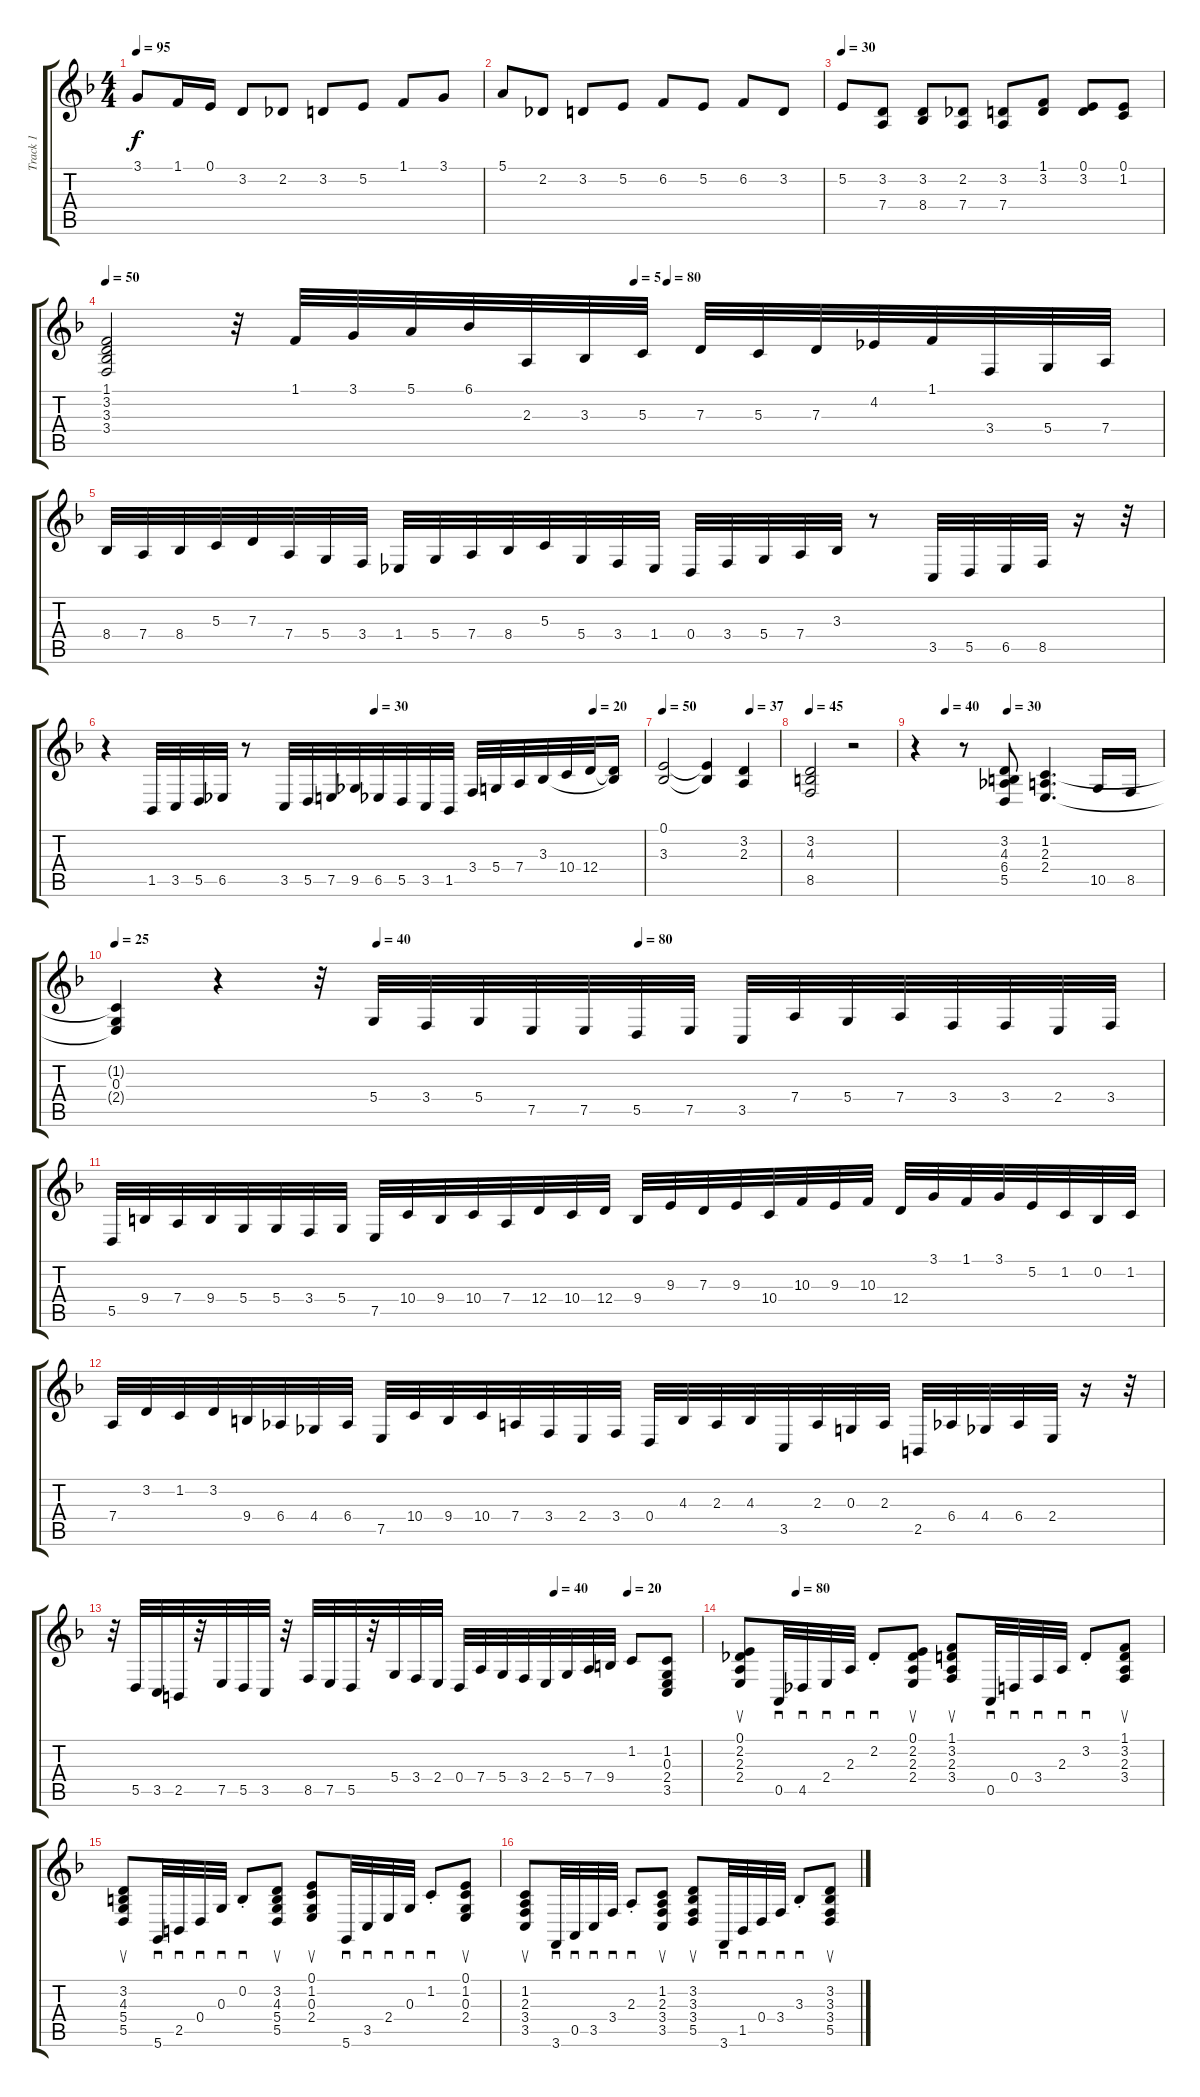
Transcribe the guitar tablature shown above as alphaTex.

\track ("Track 1" "Track 1") {instrument churchorgan}
\staff {score tabs}
\tuning (E4 B3 G3 D3 A2 D2) {hide}
\ts (4 4)
\tempo 95
\clef g2
\ks dminor
3.1.8{dy f} 1.1.16 0.1.16 3.2.8 2.2.8 3.2.8 5.2.8 1.1.8 3.1.8 |
5.1.8 2.2.8 3.2.8 5.2.8 6.2.8 5.2.8 6.2.8 3.2.8 |
\tempo 30
5.2.8 (3.2 7.4).8 (3.2 8.4).8 (2.2 7.4).8 (3.2 7.4).8 (1.1 3.2).8 (0.1 3.2).8 (0.1 1.2).8 |
\tempo 50
\tempo (5 0.5)
\tempo (80 0.53125)
(1.1 3.2 3.3 3.4).2 r.32 1.1.32 3.1.32 5.1.32 6.1.32 2.3.32 3.3.32 5.3.32 7.3.32 5.3.32 7.3.32 4.2.32 1.1.32 3.4.32 5.4.32 7.4.32 |
8.4.32 7.4.32 8.4.32 5.3.32 7.3.32 7.4.32 5.4.32 3.4.32 1.4.32 5.4.32 7.4.32 8.4.32 5.3.32 5.4.32 3.4.32 1.4.32 0.4.32 3.4.32 5.4.32 7.4.32 3.3.32 r.8 3.5.32 5.5.32 6.5.32 8.5.32 r.16 r.32 |
\tempo (30 0.5)
\tempo (20 0.90625)
r.4 1.5.32 3.5.32 5.5.32 6.5.32 r.8 3.5.32 5.5.32 7.5.32 9.5.32 6.5.32 5.5.32 3.5.32 1.5.32 3.4.32 5.4.32 7.4.32 3.3.32 10.4.32 12.4.32 (3.3{t} 12.4{t}).16 |
\tempo 50
\tempo (37 0.75)
(0.1 3.3).2 (0.1{t} 3.3{t}).4 (3.2 2.3).4 |
\tempo 45
(3.2 4.3 8.5).2 r.2 |
\tempo (30 0.375)
\tempo (40 0.125)
r.4 r.8 (3.2 4.3 6.4 5.5).8 (1.2 2.3 2.4).4{d} 10.5.16 8.5.16 |
\tempo 25
\tempo (40 0.25)
\tempo (80 0.5)
(1.2{t} 0.3 2.4{t}).4 r.4 r.32 5.4.32 3.4.32 5.4.32 7.5.32 7.5.32 5.5.32 7.5.32 3.5.32 7.4.32 5.4.32 7.4.32 3.4.32 3.4.32 2.4.32 3.4.32 |
5.5.32 9.4.32 7.4.32 9.4.32 5.4.32 5.4.32 3.4.32 5.4.32 7.5.32 10.4.32 9.4.32 10.4.32 7.4.32 12.4.32 10.4.32 12.4.32 9.4.32 9.3.32 7.3.32 9.3.32 10.4.32 10.3.32 9.3.32 10.3.32 12.4.32 3.1.32 1.1.32 3.1.32 5.2.32 1.2.32 0.2.32 1.2.32 |
7.4.32 3.2.32 1.2.32 3.2.32 9.4.32 6.4.32 4.4.32 6.4.32 7.5.32 10.4.32 9.4.32 10.4.32 7.4.32 3.4.32 2.4.32 3.4.32 0.4.32 4.3.32 2.3.32 4.3.32 3.5.32 2.3.32 0.3.32 2.3.32 2.5.32 6.4.32 4.4.32 6.4.32 2.4.32 r.16 r.32 |
\tempo (40 0.75)
\tempo (20 0.875)
r.32 5.5.32 3.5.32 2.5.32 r.32 7.5.32 5.5.32 3.5.32 r.32 8.5.32 7.5.32 5.5.32 r.32 5.4.32 3.4.32 2.4.32 0.4.32 7.4.32 5.4.32 3.4.32 2.4.32 5.4.32 7.4.32 9.4.32 1.2.8 (1.2 0.3 2.4 3.5).8 |
\tempo (80 0.125)
(0.1 2.2 2.3 2.4).8{su} 0.5.32{sd} 4.5.32{sd} 2.4.32{sd} 2.3.32{sd} 2.2{st}.8{sd} (0.1 2.2 2.3 2.4).8{su} (1.1 3.2 2.3 3.4).8{su} 0.5.32{sd} 0.4.32{sd} 3.4.32{sd} 2.3.32{sd} 3.2{st}.8{sd} (1.1 3.2 2.3 3.4).8{su} |
(3.2 4.3 5.4 5.5).8{su} 5.6.32{sd} 2.5.32{sd} 0.4.32{sd} 0.3.32{sd} 0.2{st}.8{sd} (3.2 4.3 5.4 5.5).8{su} (0.1 1.2 0.3 2.4).8{su} 5.6.32{sd} 3.5.32{sd} 2.4.32{sd} 0.3.32{sd} 1.2{st}.8{sd} (0.1 1.2 0.3 2.4).8{su} |
(1.2 2.3 3.4 3.5).8{su} 3.6.32{sd} 0.5.32{sd} 3.5.32{sd} 3.4.32{sd} 2.3{st}.8{sd} (1.2 2.3 3.4 3.5).8{su} (3.2 3.3 3.4 5.5).8{su} 3.6.32{sd} 1.5.32{sd} 0.4.32{sd} 3.4.32{sd} 3.3{st}.8{sd} (3.2 3.3 3.4 5.5).8{su}
